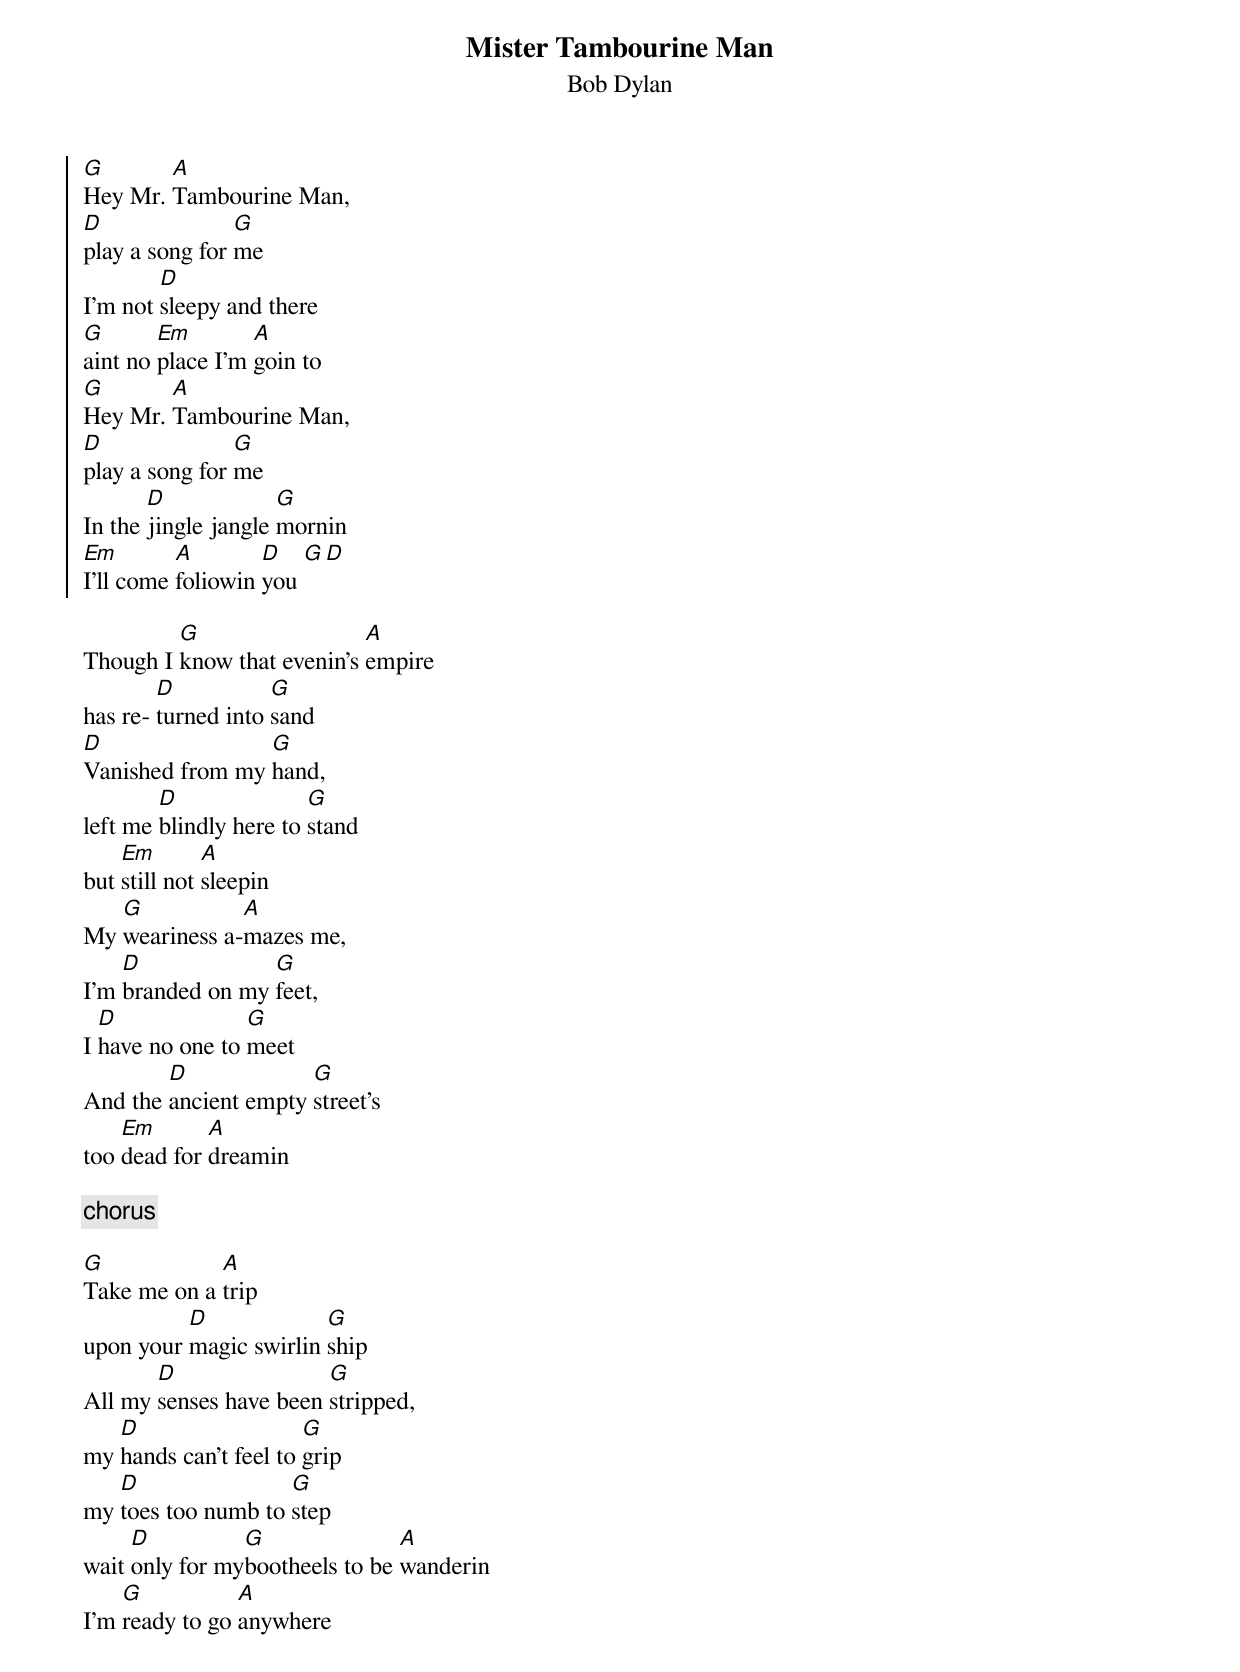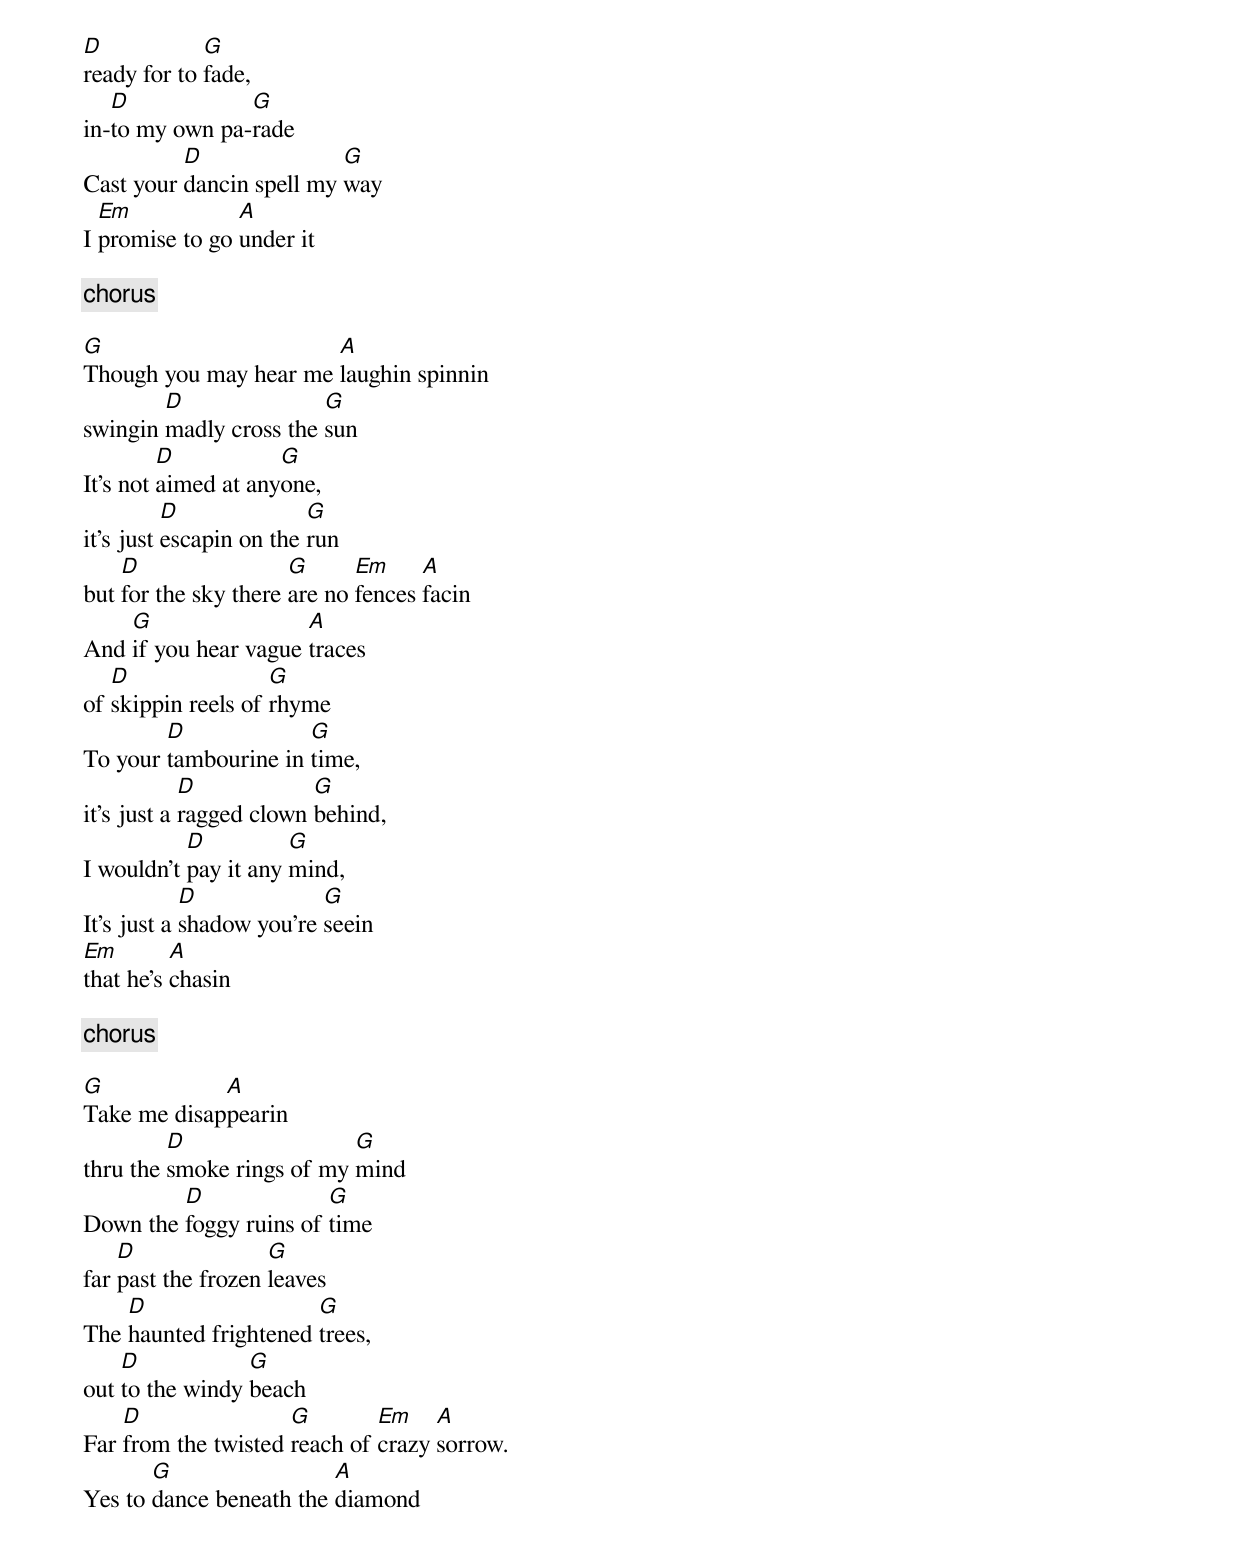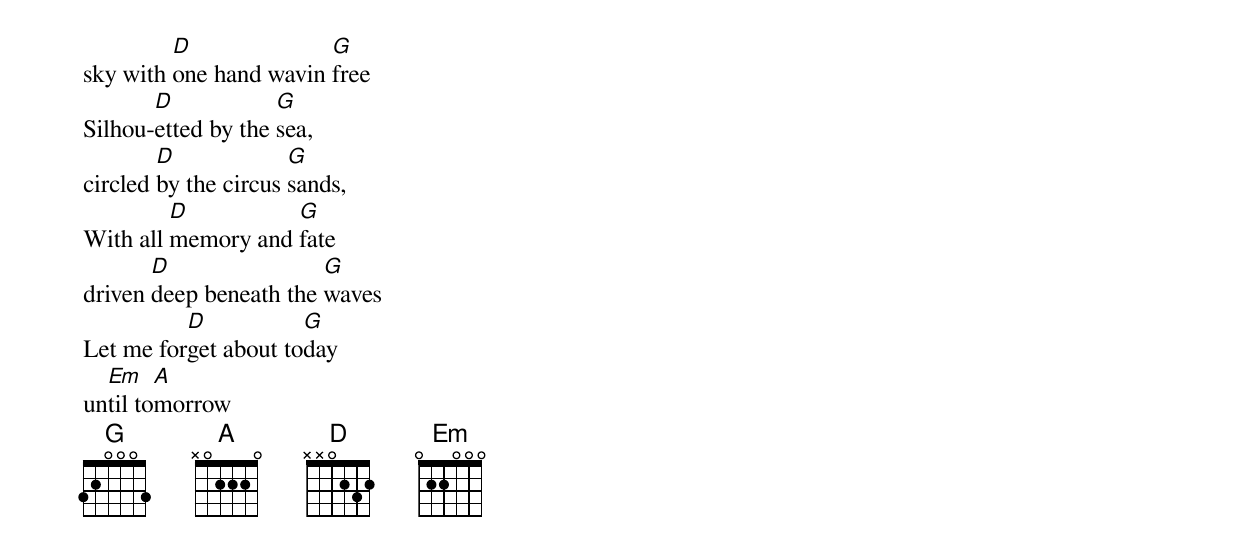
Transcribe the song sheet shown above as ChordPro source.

{title: Mister Tambourine Man}
{subtitle: Bob Dylan}

{soc}
[G]Hey Mr. [A]Tambourine Man,
[D]play a song for [G]me
I’m not [D]sleepy and there
[G]aint no [Em]place I’m [A]goin to
[G]Hey Mr. [A]Tambourine Man,
[D]play a song for [G]me
In the [D]jingle jangle [G]mornin
[Em]I’ll come [A]foliowin [D]you [G][D]
{eoc}

Though I [G]know that evenin’s [A]empire
has re- [D]turned into [G]sand
[D]Vanished from my [G]hand,
left me [D]blindly here to [G]stand
but [Em]still not [A]sleepin
My [G]weariness a-[A]mazes me,
I’m [D]branded on my [G]feet,
I [D]have no one to [G]meet
And the [D]ancient empty [G]street’s
too [Em]dead for [A]dreamin

{c: chorus}

[G]Take me on a [A]trip
upon your [D]magic swirlin [G]ship
All my [D]senses have been [G]stripped,
my [D]hands can’t feel to [G]grip
my [D]toes too numb to [G]step
wait [D]only for my[G]bootheels to be [A]wanderin
I’m [G]ready to go [A]anywhere
[D]ready for to [G]fade,
in-[D]to my own pa-[G]rade
Cast your [D]dancin spell my [G]way
I [Em]promise to go [A]under it

{c: chorus}

[G]Though you may hear me [A]laughin spinnin
swingin [D]madly cross the [G]sun
It’s not [D]aimed at any[G]one,
it’s just [D]escapin on the [G]run
but [D]for the sky there [G]are no [Em]fences [A]facin
And [G]if you hear vague [A]traces
of [D]skippin reels of [G]rhyme
To your [D]tambourine in [G]time,
it’s just a [D]ragged clown [G]behind,
I wouldn’t [D]pay it any [G]mind,
It’s just a [D]shadow you’re [G]seein
[Em]that he’s [A]chasin

{c: chorus}

[G]Take me disap[A]pearin
thru the [D]smoke rings of my [G]mind
Down the [D]foggy ruins of [G]time
far [D]past the frozen [G]leaves
The [D]haunted frightened [G]trees,
out [D]to the windy [G]beach
Far [D]from the twisted [G]reach of [Em]crazy [A]sorrow.
Yes to [G]dance beneath the [A]diamond
sky with [D]one hand wavin [G]free
Silhou-[D]etted by the [G]sea,
circled [D]by the circus [G]sands,
With all [D]memory and [G]fate
driven [D]deep beneath the [G]waves
Let me for[D]get about to[G]day
un[Em]til to[A]morrow
